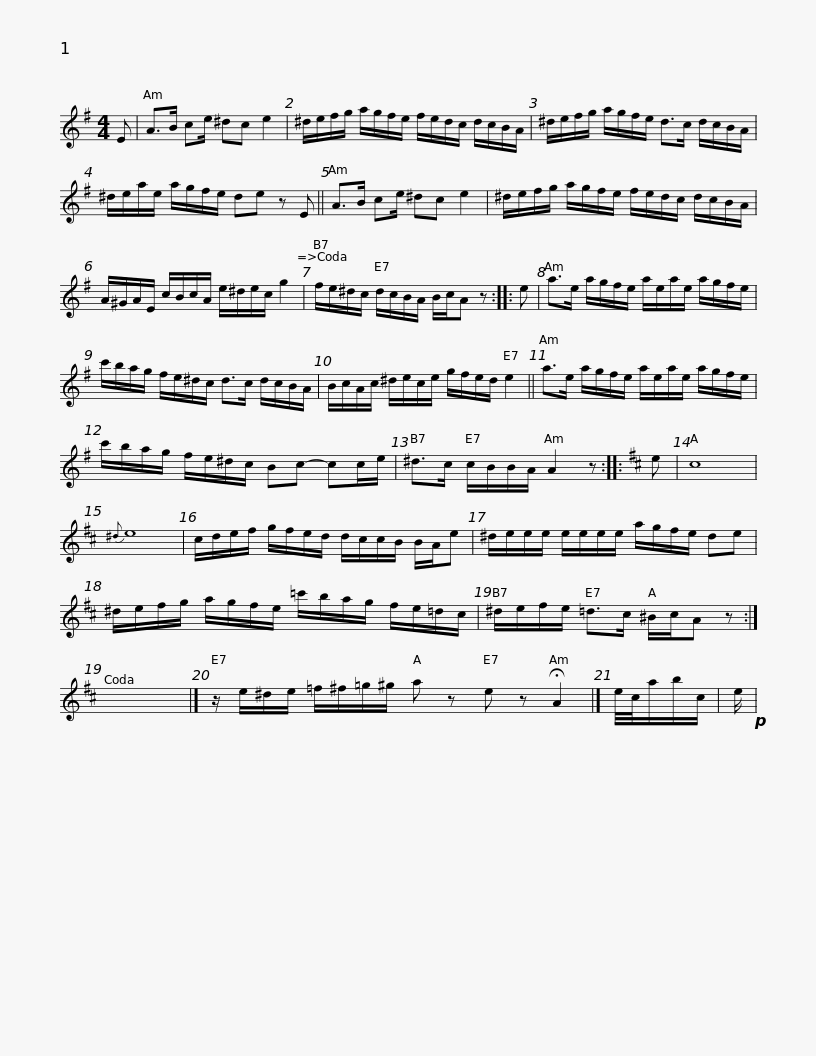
X:1
L:1/8
M:4/4
I:linebreak $
K:G
V:1 treble
V:1
 E | A>B ce/ ^dc e2 | ^d/e/f/g/ a/g/f/e/ f/e/d/c/ d/c/B/A/ | ^d/e/f/g/ a/g/f/e/ d>c d/c/B/A/ |$ ^d/e/a/e/ a/g/f/e/ de z E || %5
 A>B ce/ ^dc e2 | ^d/e/f/g/ a/g/f/e/ f/e/d/c/ d/c/B/A/ |$ A/^G/A/E/ c/B/c/A/ e/^d/e/c/ g2 | f/e/^d/c/ d/c/B/A/ B/c/A z :: e | %10
 a>e a/g/f/e/ a/e/a/e/ a/g/f/e/ |$ c'/b/a/g/ f/e/^d/c/ d>c d/c/B/A/ | B/c/A/c/ ^d/e/c/e/ g/f/e/d/ e2 || a>e a/g/f/e/ a/e/a/e/ a/g/f/e/ |$ c'/b/a/g/ f/e/^d/c/ Bc- cc/e/ | %15
 ^d>c c/B/B/A/ A2 z ::[K:D] e | c8 |{^d} e8 |$ c/d/e/f/ g/f/e/d/ d/c/c/B/ B/A/e | %20
 ^d/e/e/e/ e/e/e/e/ a/g/f/e/ de | ^d/e/f/g/ a/g/f/e/ =c'/b/a/g/ f/e/=d/c/ |$ ^d/e/f/e/ =d>c ^B/c/A z :| x8 |] z/ e/^d/e/ =f/^f/=g/^g/ a z e z !fermata!A2 |] %25
 e/4c/4a/b/c/ | e/!p! | %27
